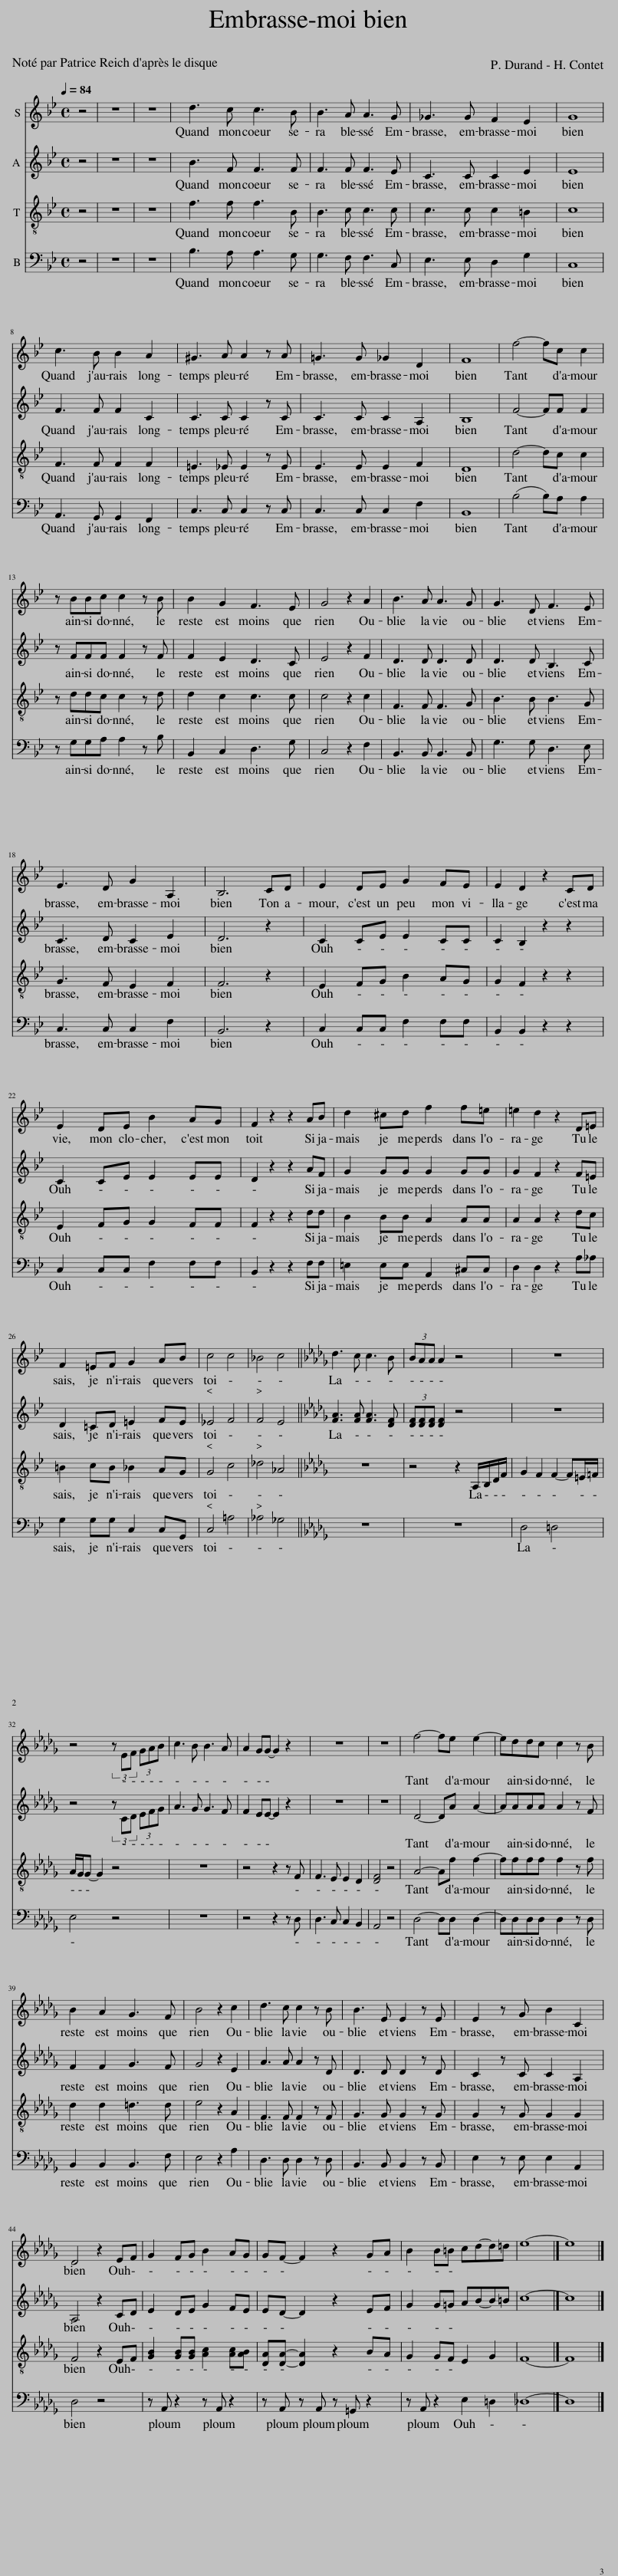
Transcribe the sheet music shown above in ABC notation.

X:1
%%score 1 2 3 4 5 6 7 8 ( 9 10 )
L:1/8
Q:1/4=84
M:4/4
I:linebreak $
K:Bb
V:1 treble
V:2 treble
V:3 treble-8
V:4 bass
V:5 treble
V:6 perc
K:none
V:7 treble transpose=-2
V:8 bass transpose=-12
V:9 treble transpose=-2
V:10 treble transpose="-2 "
V:1
 z4 | z8 | z8 | d3 c c3 B | B3 A A3 G | %5
 _G3 G F2 E2 | G8 |$ c3 B B2 A2 | ^G3 A A2 z A | =G3 G _G2 D2 | %10
 F8 | f4- fc c2 |$ z BBc c2 z B | B2 G2 F3 E | G4 z2 A2 | %15
 B3 A A3 G | G3 D F3 E |$ E3 D G2 A,2 | B,6 CD | E2 DE G2 FE | %20
 E2 D2 z2 CD |$ E2 DE B2 AG | F2 z2 z2 AB | d2 ^cd f2 f=e | =e2 d2 z2 D=E |$ %25
 F2 =EF G2 AB | c4 c4 | _B4 c4 ||[K:Db] d3 c c3 B | (3BAA A2 z4 | %30
 z8 |$ z4 (3z EF (3GAB | c3 B B3 A | A2 GG- G2 z2 | z8 | %35
 z8 | f4- fe e2- | eddc c2 z B |$ B2 A2 G3 F | B4 z2 c2 | %40
 d3 c c2 z B | B3 E E2 z E | E2 z G B2 C2 |$ D4 z2 EF | G2 FG B2 AG | %45
 GF- F2 z2 GA | B2 B=B cd-d=d | e8- |] e8 |] %49
V:2
 z4 | z8 | z8 | B3 F F3 F | F3 F F3 E | %5
 C3 C C2 E2 | E8 |$ F3 F F2 C2 | C3 C C2 z C | C3 C C2 A,2 | %10
 B,8 | F4- FF F2 |$ z FFF F2 z F | F2 E2 D3 C | E4 z2 F2 | %15
 D3 D D3 D | D3 D B,3 C |$ C3 D C2 E2 | D6 z2 | C2 CE E2 CC | %20
 C2 B,2 z2 z2 |$ C2 CE E2 EE | D2 z2 z2 AF | G2 GG G2 GG | G2 F2 z2 F=E |$ %25
 D2 =CD =E2 FE | _E4 F4 | F4 E4 ||[K:Db] [FA]3 [FA] [FA]3 [DF] | (3[DF][DF][DF] [DF]2 z4 | %30
 z8 |$ z4 (3z CD (3EFG | A3 G G3 F | F2 EE- E2 z2 | z8 | %35
 z8 | D4- DA A2- | AAAA A2 z F |$ F2 F2 G3 F | G4 z2 E2 | %40
 A3 A A2 z D | D3 D D2 z D | C2 z C C2 A,2 |$ A,4 z2 CD | E2 DE G2 FE | %45
 ED- D2 z2 EF | G2 G=G AB-B=B | c8- |] c8 |] %49
V:3
 z4 | z8 | z8 | f3 f f3 B | B3 c c3 c | %5
 c3 c c2 =B2 | c8 |$ F3 F F2 F2 | =E3 _E E2 z E | E3 E E2 F2 | %10
 D8 | d4- dc c2 |$ z ddc c2 z d | d2 c2 c3 c | c4 z2 c2 | %15
 F3 F F3 G | B3 B B3 G |$ G3 F E2 F2 | F6 z2 | E2 FG B2 AG | %20
 G2 F2 z2 z2 |$ E2 FG G2 FF | F2 z2 z2 dd | B2 BB A2 AA | A2 A2 z2 dc |$ %25
 =B2 cB _B2 AG | G4 c4 | _d4 _A4 ||[K:Db] z8 | z4 z2 A,/B,/D/F/ | %30
 G2 F2 F2- F=E/=F/ |$ A/G/G- G2 z4 | z8 | z4 z2 z F | F3 E E2 D2 | %35
 [DF]4 z4 | A4- Af f2- | ffff f2 z f |$ d2 d2 =d3 d | e4 z2 A2 | %40
 F3 F F2 z F | G3 G G2 z G | G2 z G G2 G2 |$ F4 z2 EF | [GB]2 [GB][GB] [Ac]2 [Ac][AB] | %45
 [DA][DA]- [DA]2 z2 BA | G2 GF E2 G2 | F8- |] F8 |] %49
V:4
 z4 | z8 | z8 | B,3 A, A,3 G, | G,3 F, F,3 C, | %5
 E,3 E, D,2 G,2 | C,8 |$ A,,3 G,, G,,2 F,,2 | C,3 C, C,2 z C, | C,3 C, C,2 F,2 | %10
 B,,8 | (B,4 B,)A, A,2 |$ z G,G,A, A,2 z B, | B,,2 C,2 D,3 G, | C,4 z2 F,2 | %15
 B,,3 B,, B,,3 B,, | G,3 G, D,3 E, |$ C,3 C, C,2 F,2 | B,,6 z2 | C,2 C,C, F,2 F,F, | %20
 B,,2 B,,2 z2 z2 |$ C,2 C,C, F,2 F,F, | B,,2 z2 z2 F,F, | =E,2 E,E, A,,2 ^C,C, | D,2 D,2 z2 A,_A, |$ %25
 G,2 G,G, C,2 C,G,, | C,4 =A,4 | _A,4 _G,4 ||[K:Db] z8 | z8 | %30
 D,4 =D,4 |$ E,4 z4 | z8 | z4 z2 z D, | D,3 C, C,2 B,,2 | %35
 A,,4 z4 | D,4- D,D, D,2- | D,D,D,D, D,2 z D, |$ B,,2 B,,2 B,,3 F, | E,4 z2 A,2 | %40
 D,3 D, D,2 z D, | B,,3 B,, B,,2 z B,, | E,2 z E, E,2 A,,2 |$ D,4 z4 | z A,, z2 z A,, z2 | %45
 z A,, z A,, z =G,, z2 | z A,, z2 E,2 =D,2 | _D,8- |] D,8 |] %49
V:5
 z4 | z8 | z8 | z8 | z8 | %5
 z8 | z8 |$ z8 | z8 | z8 | %10
 z8 | z8 |$ z8 | z8 | z8 | %15
 z8 | z8 |$ z8 | z2 z (3B/ c/ d/ a/ g/ f/ e/ c/ G/ A/ B/ | B2 z2 z4 | %20
 z8 |$ z8 | z8 | z8 | z8 |$ %25
 z8 | z8 | z8 ||[K:Db] z8 | z8 | %30
 z8 |$ z8 | z8 | z8 | z8 | %35
 z8 | z8 | z8 |$ z8 | z8 | %40
 z8 | z8 | z4 z/ A/ d/ e/{=e} (3f{e} f{e} f |$ d4 z4 | z8 | %45
 z8 | z8 | z4 z2 d/ f/ e'/ d'/ |] f''4 z4 |] %49
V:6
[K:C] z4 | z8 | z8 | z2 ^D2 z2 ^=D2 | z2 ^D2 z2 ^=D2 | %5
 z2 ^D2 z2 ^=D2 | z2 ^D2 z2 ^=D2 |$ z2 ^D2 z2 ^=D2 | z2 ^D2 z2 ^=D2 | z2 ^D2 z2 ^=D2 | %10
 z2 ^D2 z2 ^=D2 | z2 ^D2 z2 ^=D2 |$ z2 ^D2 z2 ^=D2 | z2 ^D2 z2 ^=D2 | z2 ^D2 z2 ^=D2 | %15
 z2 ^D2 z2 ^=D2 | z2 ^D2 z2 ^=D2 |$ z2 ^D2 z2 ^=D2 | z2 ^D2 z2 ^=D2 | z2 ^D2 z2 ^=D2 | %20
 z2 ^D2 z2 ^=D2 |$ z2 ^D2 z2 ^=D2 | z2 ^D2 z2 ^=D2 | z2 ^D2 z2 ^=D2 | z2 ^D2 z2 ^=D2 |$ %25
 z2 ^D2 z2 ^=D2 | z2 ^D2 z2 ^=D2 | z2 ^D2 z2 ^=D2 || z2 ^D2 z2 ^=D2 | z2 ^D2 z2 ^=D2 | %30
 z2 ^D2 z2 ^=D2 |$ z2 ^D2 z2 ^=D2 | z2 ^D2 z2 ^=D2 | z2 ^D2 z2 ^=D2 | z2 ^D2 z2 ^=D2 | %35
 z2 ^D2 z2 ^=D2 | z2 ^D2 z2 ^=D2 | z2 ^D2 z2 ^=D2 |$ z2 ^D2 z2 ^=D2 | z2 ^D2 z2 ^=D2 | %40
 z2 ^D2 z2 ^=D2 | z2 ^D2 z2 ^=D2 | z2 ^D2 z2 ^=D2 |$ z8 | z8 | %45
 z8 | z8 | z8 |] z8 |] %49
V:7
[K:C] !tenuto![eac']4 | !tenuto![dg_b]4 !tenuto![_Bdg]4 | !tenuto![Gc_e]4 !tenuto![DFc]2 !tenuto![DF_B]2 | !tenuto![=B,EG]2 z2 z4 | z8 | %5
 z8 | z2 z [fa]- [fa] [df] [Bd] [Ac] |$ [GB]2 z2 z4 | z8 | z8 | %10
 z2 [Bd] [ce] [ce] [eg] [eg] [gb] | z8 |$ z8 | z8 | z8 | %15
 z8 | z8 |$ z8 | z8 | z8 | %20
 z8 |$ z8 | z8 | z8 | z2 z [Beg]- [Beg]2 z2 |$ %25
 z8 | z8 | z4 F [F_A] [A_B] [Bd] ||[K:Eb] [GBe]3 [GBd] [GBd]3 [EGc] | (3[EGc] [EGB] [EGB] [EGB]2 z4 | %30
 z8 |$ z4 (3z [df] [eg] (3[fa] [gb] [ac'] | [bd']3 [ac'] [ac']3 [gb] | [gb]2 [fa] [fa]- [fa]2 z2 | z8 | %35
 z4 [eg] [egb] [gbc'] [gbe'] | z8 | z8 |$ z8 | z8 | %40
 z8 | z8 | z8 |$ z [Ge]/ [Gf]/ (3[Ge] [Gc] [GB] [B_d] [G_B]- [GB]2 | z8 | %45
 z8 | z8 | z4!p! ([GBdf]4- |] [GBdf]2) z2 z4 |] %49
V:8
 E,4 | _A,4 _D,4 | _G,4 C,2 F,2 | B,,2 z2 F,2 z2 | B,,2 z2 F,2 z2 | %5
 E,2 z2 D,2 z2 | C,2 z2 G,2 z2 |$ F,2 z2 C,2 z2 | F,2 z2 C,2 z2 | G,2 z2 _G,2 z2 | %10
 B,,2 z2 F,2 z2 | B,,2 z2 F,2 z2 |$ B,,2 z2 F,2 z2 | B,,2 z2 F,2 z2 | E,2 z2 E,2 z2 | %15
 F,2 z2 B,,2 z2 | D,2 z2 G,,2 z2 |$ C,2 z2 F,2 z2 | B,,2 z2 G,2 z2 | C,2 z2 F,2 z2 | %20
 B,,2 z2 F,2 z2 |$ C,2 z2 F,2 z2 | B,,2 z2 F,2 z2 | =E,2 z2 A,,2 z2 | D,2 z2 A,2 z2 |$ %25
 D,2 z2 G,2 z2 | C,2 z2 F,2 z2 | _A,,2 z2 _A,2 z2 ||[K:Db] D,2 z2 A,2 z2 | D,2 z2 A,2 z2 | %30
 D,2 z2 B,,2 z2 |$ E,2 z2 E,2 z2 | A,2 z2 G,2 z2 | F,2 E,2 z2 B,,2 | E,2 z2 A,2 z2 | %35
 D,2 z2 A,2 z2 | D,2 z2 A,2 z2 | D,2 z2 A,2 z2 |$ D,2 z2 B,,2 z2 | E,2 z2 G,2 C,2 | %40
 D,2 z2 A,2 z2 | D,2 z2 G,2 z2 | E,2 z2 E,2 C,2 |$ D,2 z2 B,,2 z2 | z A, z2 z A, z2 | %45
 z A, z A, z =G, z2 | z A, z2 z4 | z4 D,4- |] D,8 |] %49
V:9
[K:C] z4 | z8 | z8 | z8 | z8 | %5
 z8 | z8 |$ z8 | z8 | z8 | %10
 z8 | z8 |$ z8 | z8 | z8 | %15
 z8 | z8 |$ z8 | z8 | z8 | %20
 z8 |$ z8 | z8 | z8 | z8 |$ %25
 z8 | z8 | z8 ||[K:Eb] z8 | z4 z2 B,/ C/ E/ G/ | %30
 A2 G2 G2- G ^F/ =G/ |$ B/ A/ A- A2 z4 | z8 | z4 z2 z [EG] | [EG]3 [DF] [DF]2 [CE]2 | %35
 [B,EG]4 z4 | z8 | z8 |$ z8 | z8 | %40
 z8 | z8 | z8 |$ z8 | z8 | %45
 z8 | z8 | z8 |] z8 |] %49
V:10
[K:C] x4 | x8 | x8 | x8 | x8 | %5
 x8 | x8 |$ x8 | x8 | x8 | %10
 x8 | x8 |$ x8 | x8 | x8 | %15
 x8 | x8 |$ x8 | x8 | x8 | %20
 x8 |$ x8 | x8 | x8 | x8 |$ %25
 x8 | x8 | x8 ||[K:Eb] x8 | x8 | %30
 E4 =E4 |$ F4 x4 | x8 | x8 | x8 | %35
 x8 | x8 | x8 |$ x8 | x8 | %40
 x8 | x8 | x8 |$ x8 | x8 | %45
 x8 | x8 | x8 |] x8 |] %49
